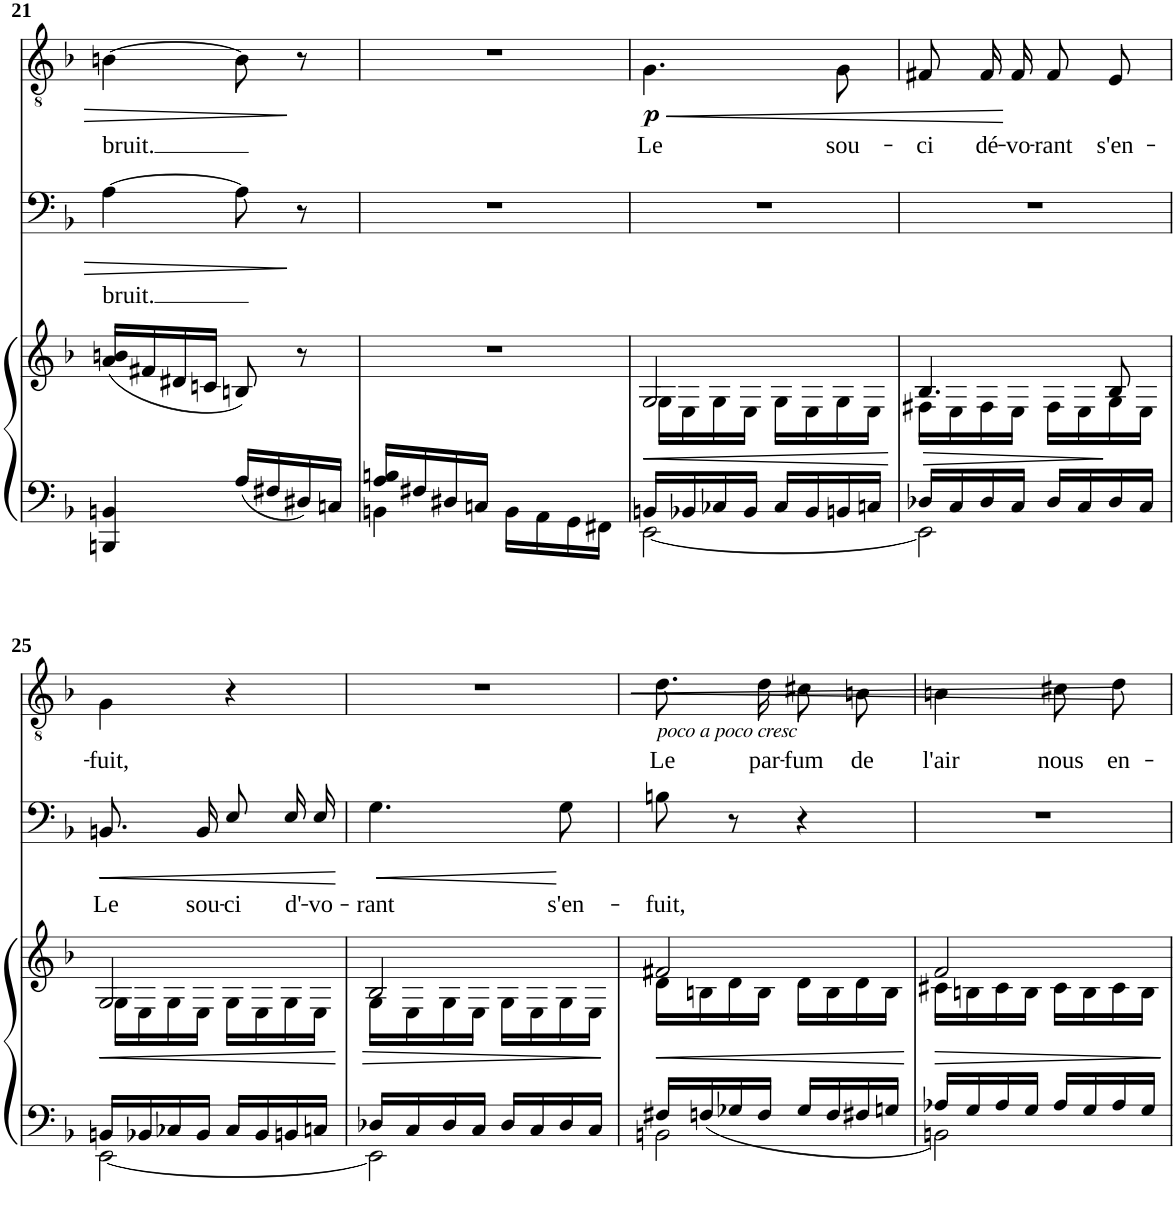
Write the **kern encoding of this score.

**kern	**kern	**dynam	**kern	**text	**dynam	**kern	**text	**dynam
*part3	*part3	*part3	*part2	*part2	*part2	*part1	*part1	*part1
*staff4	*staff3	*staff3/4	*staff2	*staff2	*staff2	*staff1	*staff1	*staff1
!!LO:PB:g=z
*clefF4	*clefG2	*	*clefF4	*	*	*clefGv2	*	*
*	*	*	*Trd4c7	*	*	*	*	*
*k[b-]	*k[b-]	*	*k[b-]	*	*	*k[b-]	*	*
*M2/4	*M2/4	*	*M2/4	*	*	*M2/4	*	*
=21	=21	=21	=21	=21	=21	=21	=21	=21
!	!	!	!	!LO:LY:b	!	!	!LO:LY:b	!
4BBBn/ 4BBn/	(16a/ 16bn/LL	.	[4A\	bruit.	.	[4Bn\	bruit.	.
.	16f#X/	.	.	.	.	.	.	.
.	16d#X/	.	.	.	.	.	.	.
.	16cn/JJ	.	.	.	.	.	.	.
16A/LL	8Bn/)	.	8A\]	.	.	8B\]	.	.
16F#X/	.	.	.	.	.	.	.	.
16D#X/	8r	.	8r	.	.	8r	.	.
16Cn/JJ	.	.	.	.	.	.	.	.
=22	=22	=22	=22	=22	=22	=22	=22	=22
*^	*	*	*	*	*	*	*	*
16A/ 16Bn/LL	4BBn\	2r	.	2r	.	.	2r	.	.
16F#X/	.	.	.	.	.	.	.	.	.
16D#X/	.	.	.	.	.	.	.	.	.
16Cn/JJ	.	.	.	.	.	.	.	.	.
4ryy	16BB\LL	.	.	.	.	.	.	.	.
.	16AA\	.	.	.	.	.	.	.	.
.	16GG\	.	.	.	.	.	.	.	.
.	16FF#X\JJ	.	.	.	.	.	.	.	.
=23	=23	=23	=23	=23	=23	=23	=23	=23	=23
!	!	!	!LO:HP:b	!	!	!	!	!LO:LY:b	!LO:HP:b
*	*	*^	*	*	*	*	*	*	*
!	!	!	!	!	!	!	!	!	!	!LO:DY:n=1:b
16BBn/LL	[2EE\	2G/	16G\LL	<	2r	.	.	4.G\	Le	< p
16BB-X/	.	.	16E\	.	.	.	.	.	.	.
16C-X/	.	.	16G\	.	.	.	.	.	.	.
16BB-/JJ	.	.	16E\JJ	.	.	.	.	.	.	.
16C-/LL	.	.	16G\LL	.	.	.	.	.	.	.
16BB-/	.	.	16E\	.	.	.	.	.	.	.
!	!	!	!	!	!	!	!	!	!LO:LY:b	!
16BBn/	.	.	16G\	.	.	.	.	8G\	sou-	.
16Cn/JJ	.	.	16E\JJ	.	.	.	.	.	.	.
*v	*v	*	*	*	*	*	*	*	*	*
*	*v	*v	*	*	*	*	*	*	*
.	.	[	.	.	.	.	.	.
=24	=24	=24	=24	=24	=24	=24	=24	=24
*^	*	*	*	*	*	*	*	*
!	!	!	!LO:HP:b	!	!	!	!	!LO:LY:b	!
*	*	*^	*	*	*	*	*	*	*
16D-X/LL	2EE\]	4.B-/	16F#X\LL	>	2r	.	.	8F#X/L	-ci	.
16C/	.	.	16E\	.	.	.	.	.	.	.
!	!	!	!	!	!	!	!	!	!LO:LY:b	!
16D-/	.	.	16F#\	.	.	.	.	16F#/L	dé-	.
!	!	!	!	!	!	!	!	!	!LO:LY:b	!
16C/JJ	.	.	16E\JJ	.	.	.	.	16F#/JJ	-vo-	[
!	!	!	!	!	!	!	!	!	!LO:LY:b	!
16D-/LL	.	.	16F#\LL	.	.	.	.	8F#/L	-rant	.
16C/	.	.	16E\	.	.	.	.	.	.	.
!	!	!	!	!	!	!	!	!	!LO:LY:b	!
16D-/	.	8B-/	16G\	]	.	.	.	8E/J	s'en-	.
16C/JJ	.	.	16E\JJ	.	.	.	.	.	.	.
!!LO:LB:g=z
=25	=25	=25	=25	=25	=25	=25	=25	=25	=25	=25
!	!	!	!	!LO:HP:b	!	!LO:LY:b	!LO:HP:b	!	!LO:LY:b	!
16BBn/LL	[2EE\	2G/	16G\LL	<	8.BBn/L	Le	<	4G\	-fuit,	.
16BB-X/	.	.	16E\	.	.	.	.	.	.	.
16C-X/	.	.	16G\	.	.	.	.	.	.	.
!	!	!	!	!	!	!LO:LY:b	!	!	!	!
16BB-/JJ	.	.	16E\JJ	.	16BB/Jk	sou-	.	.	.	.
!	!	!	!	!	!	!LO:LY:b	!	!	!	!
16C-/LL	.	.	16G\LL	.	8E/L	-ci	.	4r	.	.
16BB-/	.	.	16E\	.	.	.	.	.	.	.
!	!	!	!	!	!	!LO:LY:b	!	!	!	!
16BBn/	.	.	16G\	.	16E/L	d'-	.	.	.	.
!	!	!	!	!	!	!LO:LY:b	!	!	!	!
16Cn/JJ	.	.	16E\JJ	.	16E/JJ	-vo-	.	.	.	.
*v	*v	*	*	*	*	*	*	*	*	*
*	*v	*v	*	*	*	*	*	*	*
.	.	[	.	.	[	.	.	.
=26	=26	=26	=26	=26	=26	=26	=26	=26
*^	*	*	*	*	*	*	*	*
!	!	!	!LO:HP:b	!	!LO:LY:b	!LO:HP:b	!	!	!
*	*	*^	*	*	*	*	*	*	*
16D-X/LL	2EE\]	2B-/	16G\LL	>	4.G\	-rant	<	2r	.	.
16C/	.	.	16E\	.	.	.	.	.	.	.
16D-/	.	.	16G\	.	.	.	.	.	.	.
16C/JJ	.	.	16E\JJ	.	.	.	.	.	.	.
16D-/LL	.	.	16G\LL	.	.	.	.	.	.	.
16C/	.	.	16E\	.	.	.	.	.	.	.
!	!	!	!	!	!	!LO:LY:b	!	!	!	!
16D-/	.	.	16G\	.	8G\	s'en-	[	.	.	.
16C/JJ	.	.	16E\JJ	.	.	.	.	.	.	.
*v	*v	*	*	*	*	*	*	*	*	*
*	*v	*v	*	*	*	*	*	*	*
.	.	]	.	.	.	.	.	.
=27	=27	=27	=27	=27	=27	=27	=27	=27
*^	*	*	*	*	*	*	*	*
!	!	!	!LO:HP:b	!	!LO:LY:b	!	!	!LO:LY:b	!LO:DY:b
*	*	*^	*	*	*	*	*	*	*
16F#X/LL	2BBn\	2f#X/	16d\LL	<	8Bn\	-fuit,	.	8.d\L	Le	other-dynamics
16Fn/	.	.	16Bn\	.	.	.	.	.	.	.
16G-X/	.	.	16d\	.	8r	.	.	.	.	.
!	!	!	!	!	!	!	!	!	!LO:LY:b	!
16F/JJ	.	.	16B\JJ	.	.	.	.	16d\Jk	par-	.
!	!	!	!	!	!	!	!	!	!LO:LY:b	!
16G-/LL	.	.	16d\LL	.	4r	.	.	8c#X\L	-fum	.
16F/	.	.	16B\	.	.	.	.	.	.	.
!	!	!	!	!	!	!	!	!	!LO:LY:b	!LO:HP:b
16F#X/	.	.	16d\	.	.	.	.	8Bn\J	de	<
16Gn/JJ	.	.	16B\JJ	.	.	.	.	.	.	.
*v	*v	*	*	*	*	*	*	*	*	*
*	*v	*v	*	*	*	*	*	*	*
.	.	[	.	.	.	.	.	.
=28	=28	=28	=28	=28	=28	=28	=28	=28
*^	*	*	*	*	*	*	*	*
!	!	!	!LO:HP:b	!	!	!	!	!LO:LY:b	!
*	*	*^	*	*	*	*	*	*	*
16A-X/LL	2BBn\	2f/	16c#X\LL	>	2r	.	.	4Bn\	l'air	.
16G/	.	.	16Bn\	.	.	.	.	.	.	.
16A-/	.	.	16c#\	.	.	.	.	.	.	.
16G/JJ	.	.	16B\JJ	.	.	.	.	.	.	.
!	!	!	!	!	!	!	!	!	!LO:LY:b	!
16A-/LL	.	.	16c#\LL	.	.	.	.	8c#X\L	nous	.
16G/	.	.	16B\	.	.	.	.	.	.	.
!	!	!	!	!	!	!	!	!	!LO:LY:b	!
16A-/	.	.	16c#\	.	.	.	.	8d\J	en-	.
16G/JJ	.	.	16B\JJ	.	.	.	.	.	.	.
*v	*v	*	*	*	*	*	*	*	*	*
*	*v	*v	*	*	*	*	*	*	*
.	.	]	.	.	.	.	.	[
=	=	=	=	=	=	=	=	=
*-	*-	*-	*-	*-	*-	*-	*-	*-
